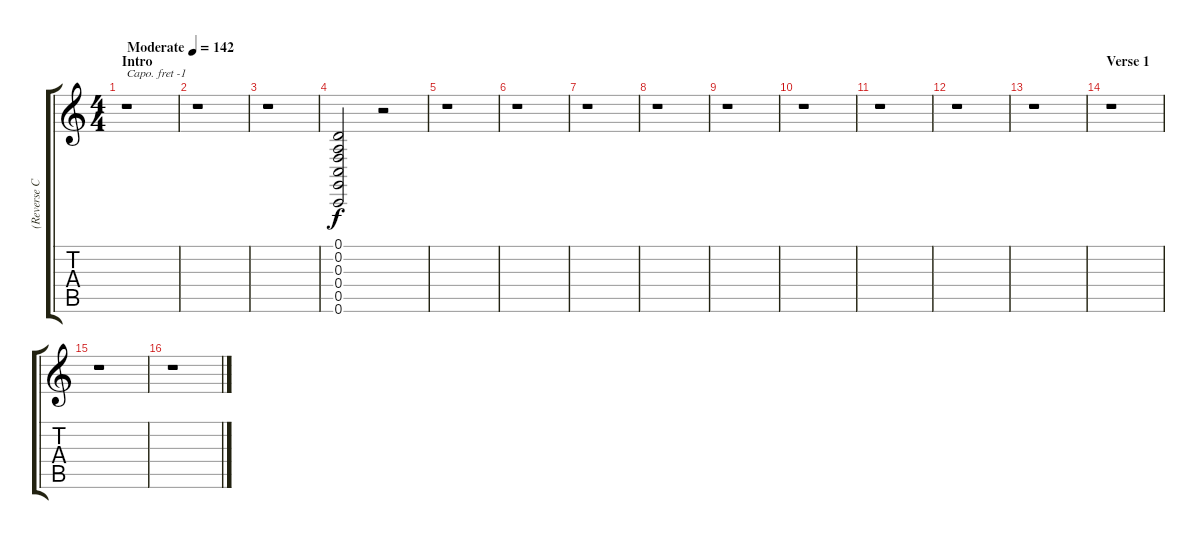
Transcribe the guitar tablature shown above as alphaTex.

\track ("(Reverse Cymbal)" "(Reverse C") {instrument reversecymbal}
\staff {score tabs}
\capo -1
\tuning (Eb4 Bb3 Gb3 Db3 Ab2 Db2) {hide}
\ts (4 4)
\section ("" "Intro")
\tempo (142 "Moderate")
\clef g2
\ks c
r.1{dy f instrument reversecymbal} |
r.1 |
r.1 |
(0.1 0.2 0.3 0.4 0.5 0.6).2 r.2 |
r.1 |
r.1 |
r.1 |
r.1 |
r.1 |
r.1 |
r.1 |
r.1 |
r.1 |
\section ("" "Verse 1")
r.1 |
r.1 |
r.1
